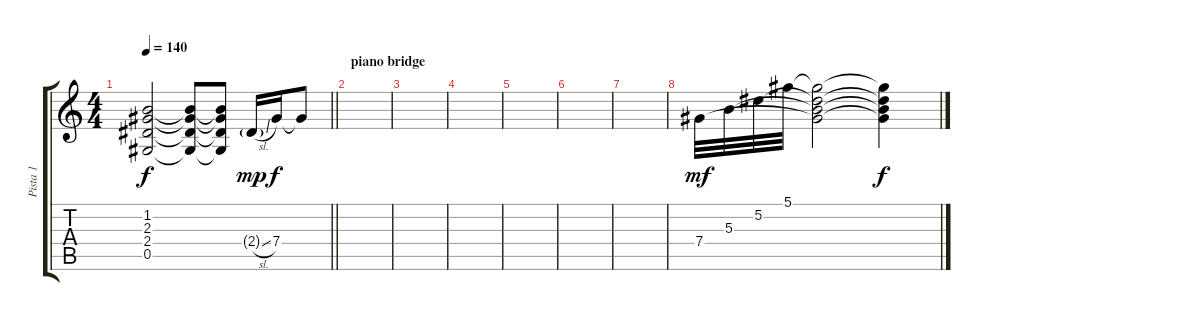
\track ("Pista 1" "Pista 1") {instrument electricguitarjazz}
\staff {score tabs}
\tuning (Eb4 Bb3 Gb3 Db3 Ab2 Eb2) {hide}
\ts (4 4)
\tempo 140
\clef g2
\barLineRight lightlight
\ks c
(1.2{t} 2.3{t} 2.4{t} 0.5{t}).2{dy f} (1.2{t} 2.3{t} 2.4{t} 0.5{t}).8 (1.2{t} 2.3{t} 2.4{t} 0.5{t}).8 2.4{sl g}.16{dy mp instrument guitarfretnoise} 7.4.16{dy f} 7.4{t}.8 |
\section ("" "piano bridge")
|
|
|
|
|
|
7.4.32{dy mf} 5.3.32 5.2.32 5.1.32 (5.1{t} 5.2{t} 5.3{t} 7.4{t}).2 (5.1{t} 5.2{t} 5.3{t} 7.4{t}).4{dy f}
